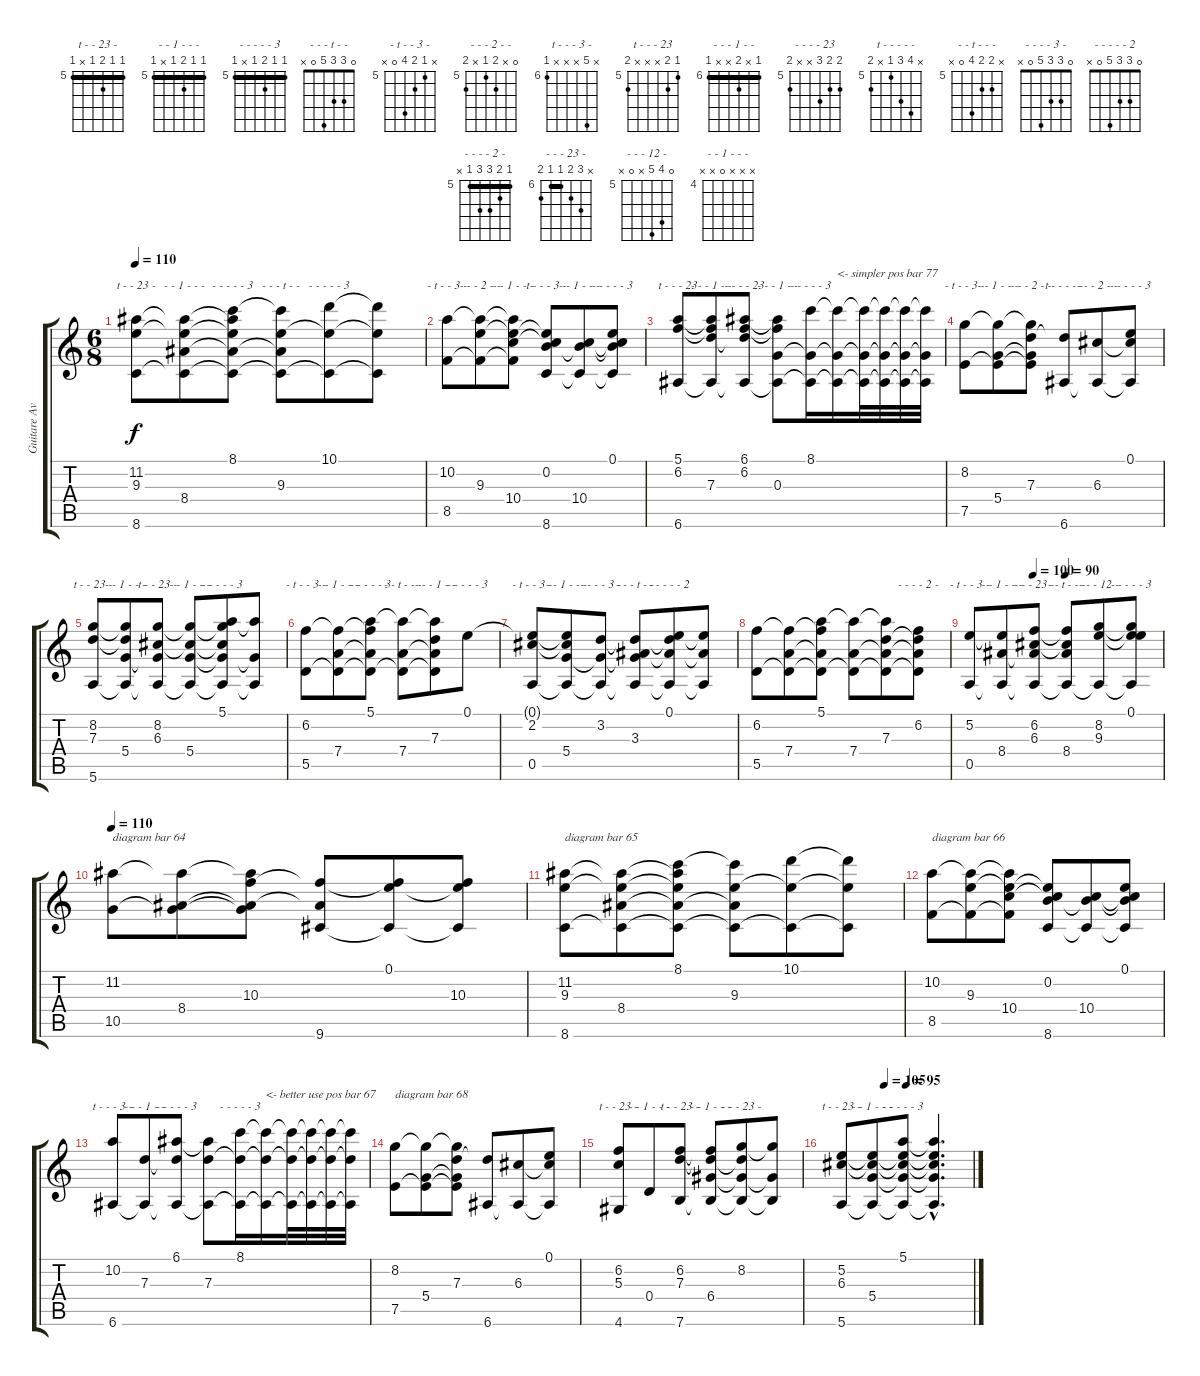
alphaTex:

\track ("Guitare Avril 2003" "Guitare Av") {instrument acousticguitarnylon}
\staff {score tabs}
\tuning (E4 B3 G3 D3 A2 E2) {hide}
\chord ("t - - 23 -" 8 11 9 8 x 8) {firstfret 8 barre 8}
\chord ("- - 1 - - -" 8 11 9 8 x 8) {firstfret 8 barre 8}
\chord ("- - - - - 3" 8 11 9 8 x 8) {firstfret 8 barre 8}
\chord ("- - - t - -" 8 8 9 8 x 8) {firstfret 8 barre 8}
\chord ("- - - - - 3" 10 8 9 8 x 8) {firstfret 8 barre 8}
\chord ("- t - - 3 -" x 10 9 10 8 8) {firstfret 8 barre 8}
\chord ("- - - 2 - -" x 10 9 10 8 8) {firstfret 8 barre 8}
\chord ("- - 1 - - -" x 10 9 10 8 8) {firstfret 8 barre 8}
\chord ("t - - - 3 -" x 0 9 10 x 8) {firstfret 8}
\chord ("- - 1 - - -" x 0 9 10 x 8) {firstfret 8}
\chord ("- - - - - 3" 0 0 9 10 x 8) {firstfret 8}
\chord ("t - - - 23" 5 6 x x x 6) {firstfret 5}
\chord ("- - - 1 - -" 5 6 7 x x 6) {firstfret 5}
\chord ("- - - - 23" 6 6 7 x x 6) {firstfret 5}
\chord ("- - - 1 - -" 6 6 0 x x 6) {firstfret 5}
\chord ("- - - - - 3" 8 6 0 x x 6) {firstfret 5}
\chord ("- t - - 3 -" x 8 7 5 7 x) {firstfret 5}
\chord ("- - 1 - - -" x 8 7 5 7 x) {firstfret 5}
\chord ("- - - 2 - -" x 8 7 5 7 x) {firstfret 5}
\chord ("t - - - - -" x 8 7 5 x 6) {firstfret 5}
\chord ("- - - 2 - -" 0 x 6 5 x 6) {firstfret 5}
\chord ("- - - - - 3" x 8 7 5 x 6) {firstfret 5}
\chord ("t - - 23 -" 5 8 7 5 x 5) {firstfret 5 barre 5}
\chord ("- - 1 - - -" 5 8 7 5 x 5) {firstfret 5 barre 5}
\chord ("t - - 23 -" 5 8 6 5 x 5) {firstfret 5 barre 5}
\chord ("- - 1 - - -" 5 8 6 5 x 5) {firstfret 5 barre 5}
\chord ("- - - - - 3" 5 8 6 5 x 5) {firstfret 5 barre 5}
\chord ("- t - - 3 -" 5 6 7 7 5 x) {firstfret 5 barre 5}
\chord ("- - 1 - - -" 5 6 7 7 5 x) {firstfret 5 barre 5}
\chord ("- - - - - 3" 5 6 7 7 5 x) {firstfret 5 barre 5}
\chord ("- - t - - -" 5 6 7 7 5 x) {firstfret 5 barre 5}
\chord ("- - - 1 - -" 5 6 7 7 5 x) {firstfret 5 barre 5}
\chord ("- - - - - 3" 0 x x x x x) {firstfret 5}
\chord ("- t - - 3 -" 0 2 3 5 0 x)
\chord ("- - 1 - - -" 0 2 3 5 0 x)
\chord ("- - - - 3 -" 0 3 3 5 0 x)
\chord ("- - - t - -" 0 3 3 5 0 x)
\chord ("- - - - - 2" 0 3 3 5 0 x)
\chord ("- - - - 2 -" 5 6 7 7 5 x) {firstfret 5 barre 5}
\chord ("- t - - 3 -" x 5 6 8 0 x) {firstfret 5}
\chord ("- - 1 - - -" x 5 6 8 0 x) {firstfret 5}
\chord ("- - - 23 -" x 6 6 8 0 x) {firstfret 5}
\chord ("- - t - - -" x 6 6 8 0 x) {firstfret 5}
\chord ("- - - 12 -" 0 8 9 x 0 x) {firstfret 5}
\chord ("- - - - - 3" 0 8 9 x 0 x) {firstfret 5}
\chord ("t - - - 3 -" x 10 x x x 6) {firstfret 6 barre 6}
\chord ("- - - 1 - -" 6 x 7 x x 6) {firstfret 6 barre 6}
\chord ("- - - - - 3" 6 x 7 x x 6) {firstfret 6 barre 6}
\chord ("- - - - - 3" 8 x 7 x x 6) {firstfret 6 barre 6}
\chord ("t - - 23 -" x 6 5 0 x 4) {firstfret 4}
\chord ("- - 1 - - - " x x x 0 x x) {firstfret 4}
\chord ("t - - 23 -" x 6 7 6 6 7) {firstfret 6 barre 6}
\chord ("- - 1 - - -" x 6 7 6 6 7) {firstfret 6 barre 6}
\chord ("- - - 23 -" x 8 7 6 6 7) {firstfret 6 barre 6}
\chord ("t - - 23 -" 5 5 6 5 x 5) {firstfret 5 barre 5}
\chord ("- - 1 - - -" 5 5 6 5 x 5) {firstfret 5 barre 5}
\chord ("- - - - - 3" 5 5 6 5 x 5) {firstfret 5 barre 5}
\ts (6 8)
\tempo 110
\clef g2
\ks c
(11.2 9.3 8.6).8{ch "t - - 23 -" dy f} (11.2{t} 9.3{t} 8.4 8.6{t}).8{ch "- - 1 - - -"} (8.1 11.2{t} 9.3{t} 8.4{t} 8.6{t}).8{ch "- - - - - 3"} (8.1{t} 9.3 8.4{t} 8.6{t}).8{ch "- - - t - -"} (10.1 9.3{t} 8.6{t}).8{ch "- - - - - 3"} (10.1{t} 9.3{t} 8.6{t}).8 |
(10.2 8.5).8{ch "- t - - 3 -"} (10.2{t} 9.3 8.5{t}).8{ch "- - - 2 - -"} (10.2{t} 9.3{t} 10.4 8.5{t}).8{ch "- - 1 - - -"} (0.2 9.3{t} 10.4{t} 8.6).8{ch "t - - - 3 -"} (0.2{t} 10.4 8.6{t}).8{ch "- - 1 - - -"} (0.1 0.2{t} 10.4{t} 8.6{t}).8{ch "- - - - - 3"} |
(5.1 6.2 6.6).8{ch "t - - - 23"} (5.1{t} 6.2{t} 7.3 6.6{t}).8{ch "- - - 1 - -"} (6.1 6.2 7.3{t} 6.6{t}).8{ch "- - - - 23"} (6.1{t} 6.2{t} 0.3 6.6{t}).8{ch "- - - 1 - -"} (8.1 0.3{t} 6.6{t}).16{ch "- - - - - 3"} (8.1{t} 0.3{t} 6.6{t}).16{txt "<- simpler pos bar 77"} (8.1{t} 0.3{t} 6.6{t}).32 (8.1{t} 0.3{t} 6.6{t}).32 (8.1{t} 0.3{t} 6.6{t}).32 (8.1{t} 0.3{t} 6.6{t}).32 |
(8.2 7.5).8{ch "- t - - 3 -"} (8.2{t} 5.4 7.5{t}).8{ch "- - 1 - - -"} (8.2{t} 7.3 5.4{t} 7.5{t}).8{ch "- - - 2 - -"} (7.3{t} 6.6).8{ch "t - - - - -"} (6.3 6.6{t}).8{ch "- - - 2 - -"} (0.1 6.3{t} 6.6{t}).8{ch "- - - - - 3"} |
(8.2 7.3 5.6).8{ch "t - - 23 -"} (8.2{t} 7.3{t} 5.4 5.6{t}).8{ch "- - 1 - - -"} (8.2 6.3 5.4{t} 5.6{t}).8{ch "t - - 23 -"} (8.2{t} 6.3{t} 5.4 5.6{t}).8{ch "- - 1 - - -"} (5.1 8.2{t} 6.3{t} 5.4{t} 5.6{t}).8{ch "- - - - - 3"} (5.1{t} 5.4{t} 5.6{t}).8 |
(6.2 5.5).8{ch "- t - - 3 -"} (6.2{t} 7.4 5.5{t}).8{ch "- - 1 - - -"} (5.1 6.2{t} 7.4{t} 5.5{t}).8{ch "- - - - - 3"} (5.1{t} 7.4 5.5{t}).8{ch "- - t - - -"} (5.1{t} 7.3 7.4{t} 5.5{t}).8{ch "- - - 1 - -"} 0.1.8{ch "- - - - - 3"} |
(0.1{t} 2.2 0.5).8{ch "- t - - 3 -"} (0.1{t} 2.2{t} 5.4 0.5{t}).8{ch "- - 1 - - -"} (3.2 5.4{t} 0.5{t}).8{ch "- - - - 3 -"} (3.2{t} 3.3 5.4{t} 0.5{t}).8{ch "- - - t - -"} (0.1 3.2{t} 3.3{t} 0.5{t}).8{ch "- - - - - 2"} (0.1{t} 3.3{t} 0.5{t}).8 |
(6.2 5.5).8 (6.2{t} 7.4 5.5{t}).8 (5.1 6.2{t} 7.4{t} 5.5{t}).8 (5.1{t} 7.4 5.5{t}).8 (5.1{t} 7.3 7.4{t} 5.5{t}).8 (6.2 7.3{t} 7.4{t} 5.5{t}).8{ch "- - - - 2 -"} |
\tempo (100 0.3333333333333333)
\tempo (90 0.5)
(5.2 0.5).8{ch "- t - - 3 -"} (5.2{t} 8.4 0.5{t}).8{ch "- - 1 - - -"} (6.2 6.3 8.4{t} 0.5{t}).8{ch "- - - 23 -"} (6.2{t} 6.3{t} 8.4 0.5{t}).8{ch "- - t - - -"} (8.2 9.3 0.5{t}).8{ch "- - - 12 -"} (0.1 8.2{t} 9.3{t} 0.5{t}).8{ch "- - - - - 3"} |
\tempo 110
(11.2 10.5).8{txt "diagram bar 64"} (11.2{t} 8.4 10.5{t}).8 (11.2{t} 10.3 8.4{t} 10.5{t}).8 (10.3{t} 8.4{t} 9.6).8 (0.1 10.3{t} 9.6{t}).8 (0.1{t} 10.3 9.6{t}).8 |
(11.2 9.3 8.6).8{txt "diagram bar 65"} (11.2{t} 9.3{t} 8.4 8.6{t}).8 (8.1 11.2{t} 9.3{t} 8.4{t} 8.6{t}).8 (8.1{t} 9.3 8.4{t} 8.6{t}).8 (10.1 9.3{t} 8.6{t}).8 (10.1{t} 9.3{t} 8.6{t}).8 |
(10.2 8.5).8{txt "diagram bar 66"} (10.2{t} 9.3 8.5{t}).8 (10.2{t} 9.3{t} 10.4 8.5{t}).8 (0.2 9.3{t} 10.4{t} 8.6).8 (0.2{t} 10.4 8.6{t}).8 (0.1 0.2{t} 10.4{t} 8.6{t}).8 |
(10.2 6.6).8{ch "t - - - 3 -"} (7.3 6.6{t}).8{ch "- - - 1 - -"} (6.1 7.3{t} 6.6{t}).8{ch "- - - - - 3"} (6.1{t} 7.3 6.6{t}).8 (8.1 7.3{t} 6.6{t}).16{ch "- - - - - 3"} (8.1{t} 7.3{t} 6.6{t}).16{txt "<- better use pos bar 67"} (8.1{t} 7.3{t} 6.6{t}).32 (8.1{t} 7.3{t} 6.6{t}).32 (8.1{t} 7.3{t} 6.6{t}).32 (8.1{t} 7.3{t} 6.6{t}).32 |
(8.2 7.5).8{txt "diagram bar 68"} (8.2{t} 5.4 7.5{t}).8 (8.2{t} 7.3 5.4{t} 7.5{t}).8 (7.3{t} 6.6).8 (6.3 6.6{t}).8 (0.1 6.3{t} 6.6{t}).8 |
(6.2 5.3 4.6).8{ch "t - - 23 -"} 0.4.8{ch "- - 1 - - - "} (6.2 7.3 7.6).8{ch "t - - 23 -"} (6.2{t} 7.3{t} 6.4 7.6{t}).8{ch "- - 1 - - -"} (8.2 7.3{t} 6.4{t} 7.6{t}).8{ch "- - - 23 -"} (8.2{t} 6.4{t} 7.6{t}).8 |
\tempo (105 0.3333333333333333)
\tempo (95 0.5)
(5.2 6.3 5.6).8{ch "t - - 23 -"} (5.2{t} 6.3{t} 5.4 5.6{t}).8{ch "- - 1 - - -"} (5.1 5.2{t} 6.3{t} 5.4{t} 5.6{t}).8{ch "- - - - - 3"} (5.1{hac t} 5.2{hac t} 6.3{hac t} 5.4{hac t} 5.6{hac t}).4{d}
